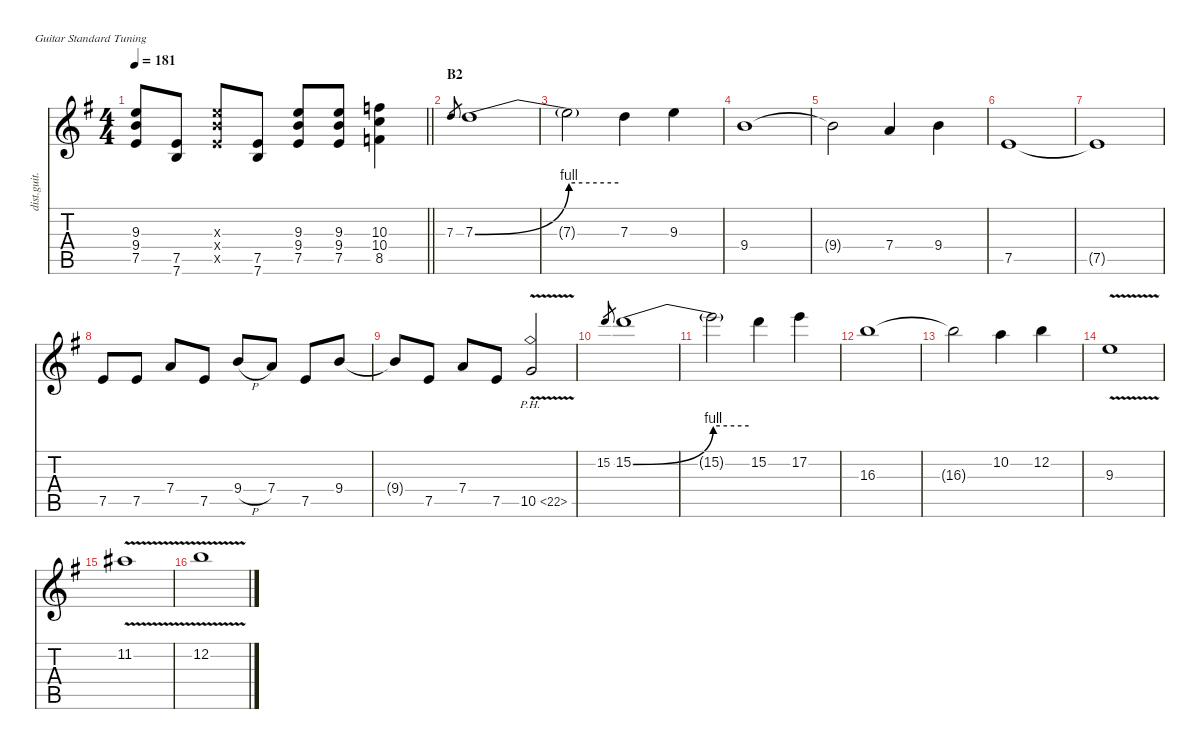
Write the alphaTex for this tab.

\defaultSystemsLayout 4
\hideDynamics
\bracketExtendMode nobrackets
\track ("Guitar I" "dist.guit.") {instrument distortionguitar}
\staff {score tabs}
\tuning (E4 B3 G3 D3 A2 E2)
\ts (4 4)
\tempo 181
\clef g2
\barLineRight lightlight
\ks g
(9.3{acc forcenatural} 9.4{acc forcenatural} 7.5{acc forcenatural}).8{dy f} (7.5{acc forcenatural} 7.6{acc forcenatural}).8 (9.3{x acc forcenatural} 9.4{x acc forcenatural} 7.5{x acc forcenatural}).8 (7.5{acc forcenatural} 7.6{acc forcenatural}).8 (9.3{acc forcenatural} 9.4{acc forcenatural} 7.5{acc forcenatural}).8 (9.3{acc forcenatural} 9.4{acc forcenatural} 7.5{acc forcenatural}).8 (10.3{acc forcenatural} 10.4{acc forcenatural} 8.5{acc forcenatural}).4 |
\section ("" "B2")
7.3{acc forcenatural}.8{gr dy mf} 7.3{be (bend 0 0 60 4) acc forcenatural}.1{dy f} |
7.3{be (hold 0 4 60 4) t}.2 7.3{acc forcenatural}.4 9.3{acc forcenatural}.4 |
9.4{acc forcenatural}.1 |
9.4{t acc forcenatural}.2 7.4{acc forcenatural}.4 9.4{acc forcenatural}.4 |
7.5{acc forcenatural}.1 |
7.5{t acc forcenatural}.1 |
7.5{acc forcenatural}.8 7.5{acc forcenatural}.8 7.4{acc forcenatural}.8 7.5{acc forcenatural}.8 9.4{h acc forcenatural}.8 7.4{acc forcenatural}.8 7.5{acc forcenatural}.8 9.4{acc forcenatural}.8 |
9.4{t acc forcenatural}.8 7.5{acc forcenatural}.8 7.4{acc forcenatural}.8 7.5{acc forcenatural}.8 10.5{ph 12 v acc forcenatural}.2 |
15.2{acc forcenatural}.8{gr dy mf} 15.2{be (bend 0 0 60 4) acc forcenatural}.1{dy f} |
15.2{be (hold 0 4 60 4) t}.2 15.2{acc forcenatural}.4 17.2{acc forcenatural}.4 |
16.3{acc forcenatural}.1 |
16.3{t acc forcenatural}.2 10.2{acc forcenatural}.4 12.2{acc forcenatural}.4 |
9.3{v acc forcenatural}.1 |
11.2{v acc #}.1 |
12.2{v acc forcenatural}.1
